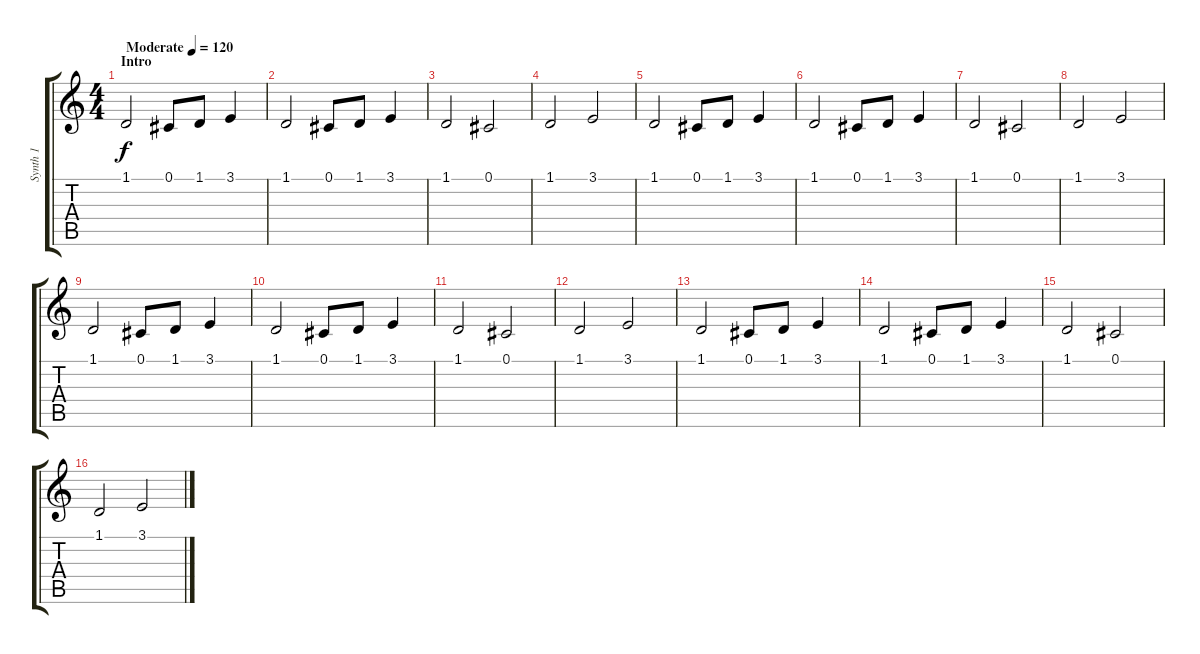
\track ("Synth 1" "Synth 1") {instrument lead1square}
\staff {score tabs}
\tuning (Db4 Ab3 E3 B2 Gb2 B1) {hide}
\ts (4 4)
\section ("" "Intro")
\tempo (120 "Moderate")
\clef g2
\ks c
1.1.2{dy f instrument lead1square} 0.1.8 1.1.8 3.1.4 |
1.1.2 0.1.8 1.1.8 3.1.4 |
1.1.2 0.1.2 |
1.1.2 3.1.2 |
1.1.2 0.1.8 1.1.8 3.1.4 |
1.1.2 0.1.8 1.1.8 3.1.4 |
1.1.2 0.1.2 |
1.1.2 3.1.2 |
1.1.2 0.1.8 1.1.8 3.1.4 |
1.1.2 0.1.8 1.1.8 3.1.4 |
1.1.2 0.1.2 |
1.1.2 3.1.2 |
1.1.2 0.1.8 1.1.8 3.1.4 |
1.1.2 0.1.8 1.1.8 3.1.4 |
1.1.2 0.1.2 |
1.1.2 3.1.2
